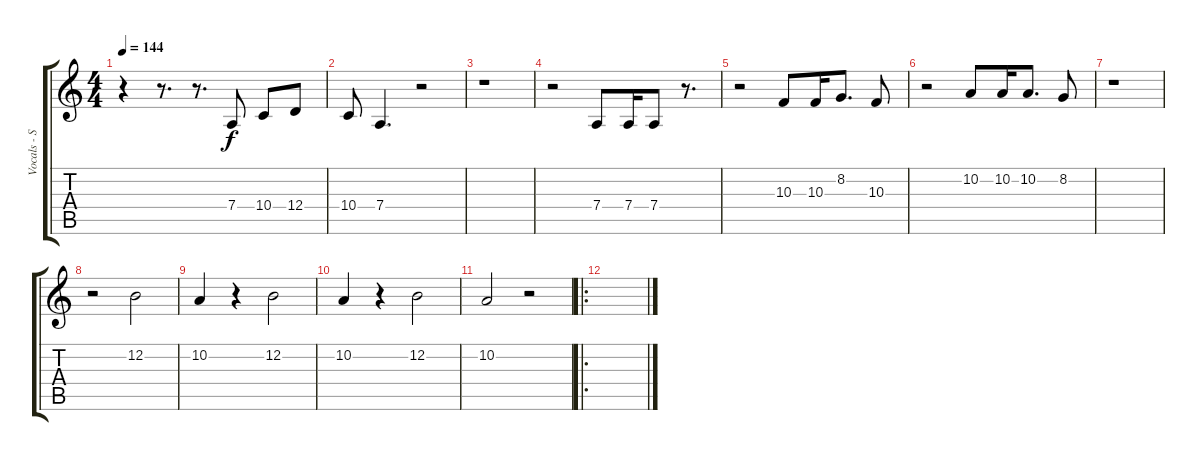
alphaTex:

\track ("Vocals - Sean Harris" "Vocals - S") {instrument lead6voice}
\staff {score tabs}
\tuning (E4 B3 G3 D3 A2 E2) {hide}
\ts (4 4)
\tempo 144
\clef g2
\ks c
r.4{dy f} r.8{d} r.8{d} 7.4.8 10.4.8 12.4.8 |
10.4.8 7.4.4{d} r.2 |
r.1 |
r.2 7.4.8 7.4.16 7.4.8 r.8{d} |
r.2 10.3.8 10.3.16 8.2.8{d} 10.3.8 |
r.2 10.2.8 10.2.16 10.2.8{d} 8.2.8 |
r.1 |
r.2 12.2.2 |
10.2.4 r.4 12.2.2 |
10.2.4 r.4 12.2.2 |
10.2.2 r.2 |
\ro
